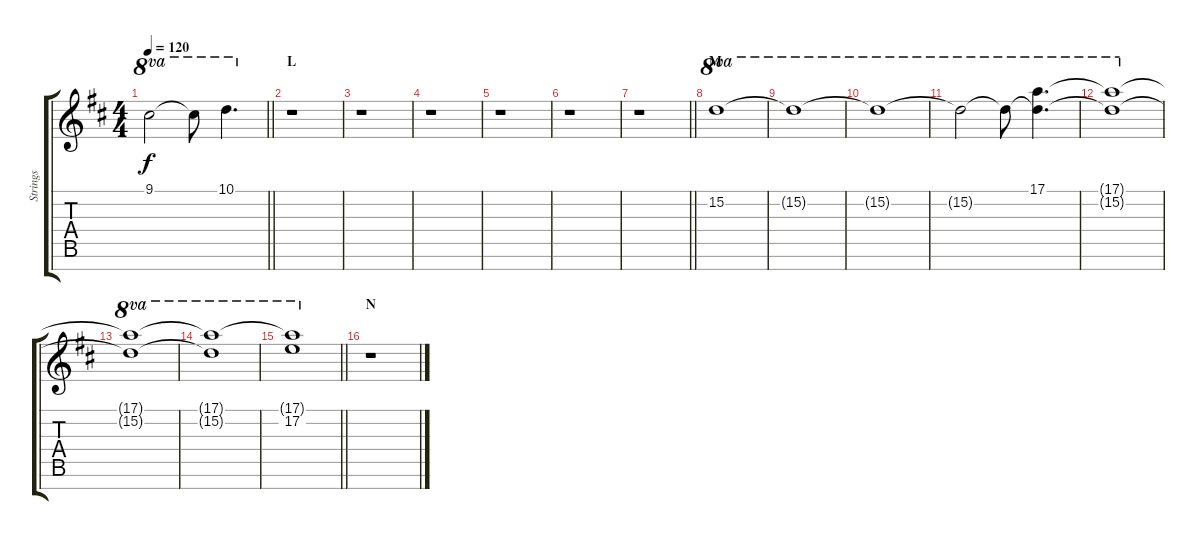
\track ("Strings" "Strings") {instrument stringensemble1}
\staff {score tabs}
\tuning (E5 B4 G4 D4 A3 E3 B2) {hide}
\ts (4 4)
\tempo 120
\clef g2
\barLineRight lightlight
\ks d
9.1.2{ot 8va dy f} 9.1{t}.8{ot 8va} 10.1.4{d ot 8va} |
\section ("" "L")
r.1 |
r.1 |
r.1 |
r.1 |
r.1 |
\barLineRight lightlight
r.1 |
\section ("" "M")
15.2.1{ot 8va} |
15.2{t}.1{ot 8va} |
15.2{t}.1{ot 8va} |
15.2{t}.2{ot 8va} 15.2{t}.8{ot 8va} (17.1 15.2{t}).4{d ot 8va} |
(17.1{t} 15.2{t}).1{ot 8va} |
(17.1{t} 15.2{t}).1{ot 8va} |
(17.1{t} 15.2{t}).1{ot 8va} |
\barLineRight lightlight
(17.1{t} 17.2).1{ot 8va} |
\section ("" "N")
r.1
